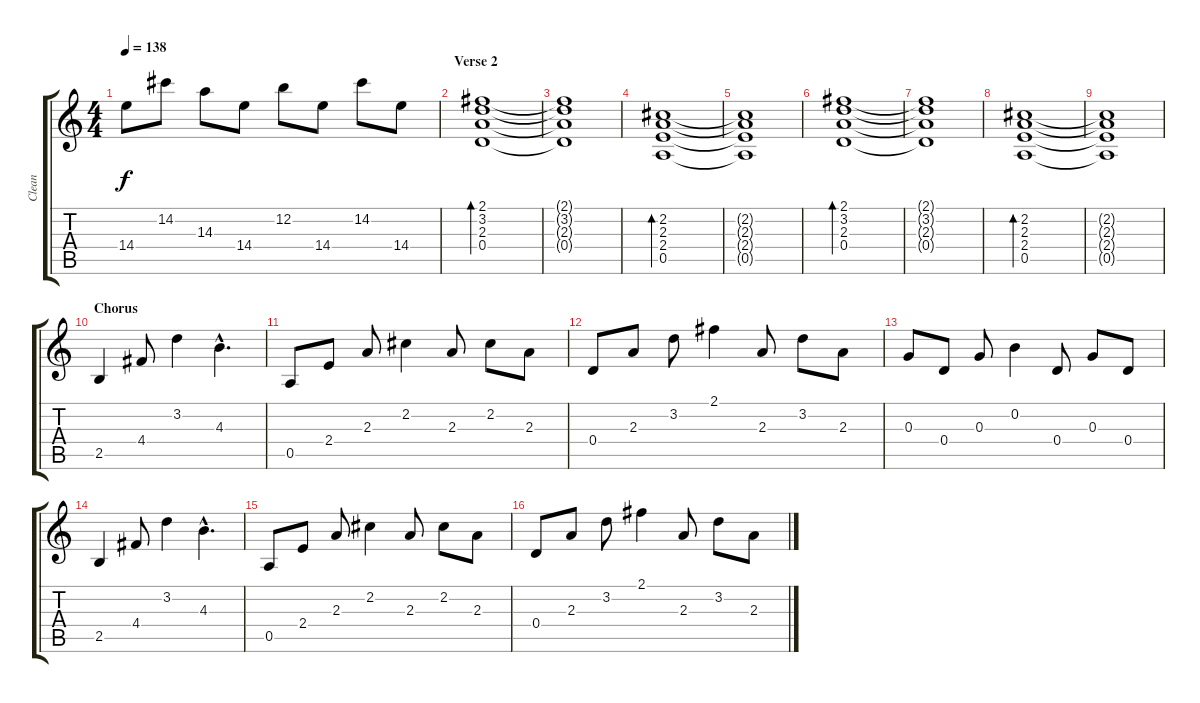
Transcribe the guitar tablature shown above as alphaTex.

\track ("Clean" "Clean") {instrument electricguitarclean}
\staff {score tabs}
\tuning (E4 B3 G3 D3 A2 E2) {hide}
\ts (4 4)
\tempo 138
\clef g2
\ks c
14.4.8{dy f} 14.2.8 14.3.8 14.4.8 12.2.8 14.4.8 14.2.8 14.4.8 |
\section ("" "Verse 2")
(2.1 3.2 2.3 0.4).1{bd 240} |
(2.1{t} 3.2{t} 2.3{t} 0.4{t}).1 |
(2.2 2.3 2.4 0.5).1{bd 240} |
(2.2{t} 2.3{t} 2.4{t} 0.5{t}).1 |
(2.1 3.2 2.3 0.4).1{bd 240} |
(2.1{t} 3.2{t} 2.3{t} 0.4{t}).1 |
(2.2 2.3 2.4 0.5).1{bd 240} |
(2.2{t} 2.3{t} 2.4{t} 0.5{t}).1 |
\section ("" "Chorus")
2.5.4 4.4.8 3.2.4 4.3{hac}.4{d} |
0.5.8 2.4.8 2.3.8 2.2.4 2.3.8 2.2.8 2.3.8 |
0.4.8 2.3.8 3.2.8 2.1.4 2.3.8 3.2.8 2.3.8 |
0.3.8 0.4.8 0.3.8 0.2.4 0.4.8 0.3.8 0.4.8 |
2.5.4 4.4.8 3.2.4 4.3{hac}.4{d} |
0.5.8 2.4.8 2.3.8 2.2.4 2.3.8 2.2.8 2.3.8 |
0.4.8 2.3.8 3.2.8 2.1.4 2.3.8 3.2.8 2.3.8
